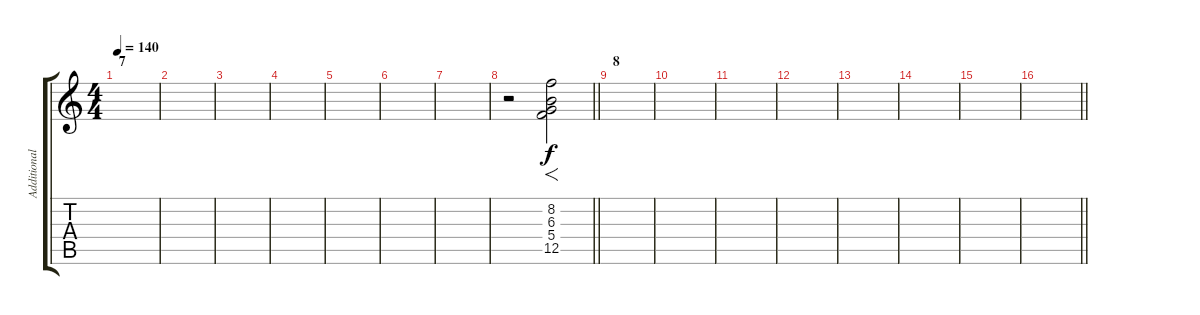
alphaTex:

\track ("Additional stuff" "Additional") {instrument acousticguitarsteel}
\staff {score tabs}
\tuning (D4 A3 F3 C3 G2 C2) {hide}
\ts (4 4)
\section ("" "7")
\tempo 140
\clef g2
\ks c
|
|
|
|
|
|
|
\barLineRight lightlight
r.2 (8.2 6.3 5.4 12.5).2{f instrument reversecymbal} |
\section ("" "8")
|
|
|
|
|
|
|
\barLineRight lightlight
